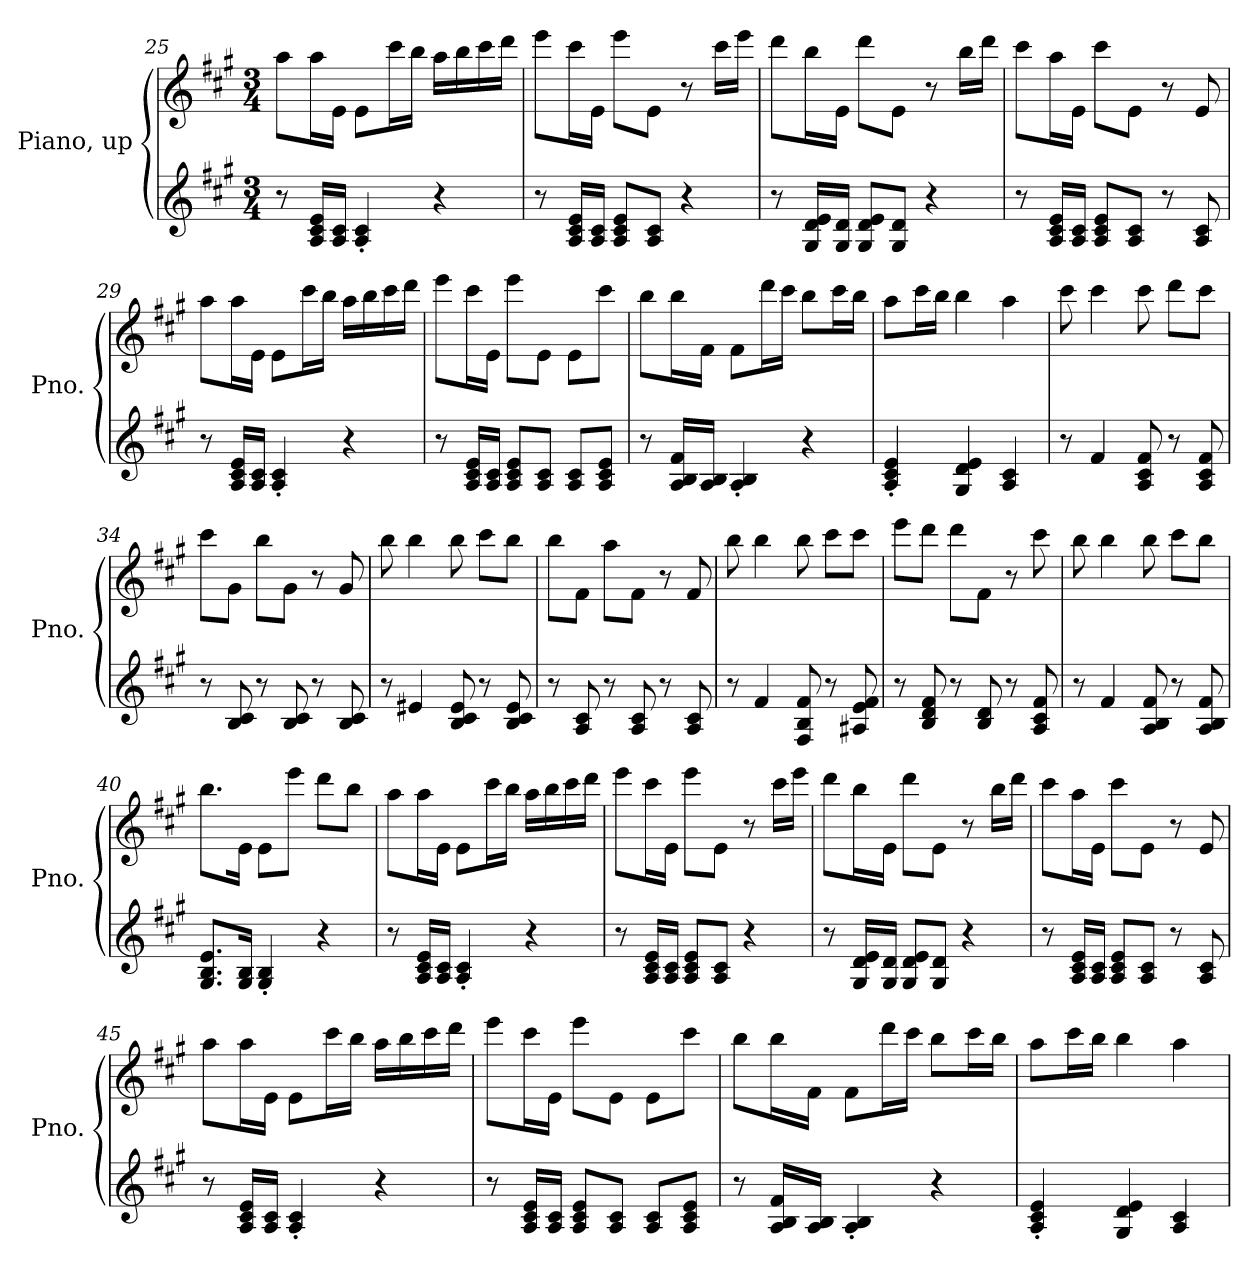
**kern	**kern
*part1	*part1
*staff2	*staff1
*I"Piano, up	*
*I'Pno.	*
*clefG2	*clefG2
*k[f#c#g#]	*k[f#c#g#]
*M3/4	*M3/4
=25	=25
8r	8aa\L
16A/ 16c#/ 16e/LL	16aa\L
16A/ 16c#/JJ	16e\JJ
4A/' 4c#/'	8e\L
.	16ccc#\L
.	16bb\JJ
4r	16aa\LL
.	16bb\
.	16ccc#\
.	16ddd\JJ
=26	=26
8r	8eee\L
16A/ 16c#/ 16e/LL	16ccc#\L
16A/ 16c#/JJ	16e\JJ
8A/ 8c#/ 8e/L	8eee\L
8A/ 8c#/J	8e\J
4r	8r
.	16ccc#\LL
.	16eee\JJ
!!LO:LB:g=z
=27	=27
8r	8ddd\L
16G#/ 16d/ 16e/LL	16bb\L
16G#/ 16d/JJ	16e\JJ
8G#/ 8d/ 8e/L	8ddd\L
8G#/ 8d/J	8e\J
4r	8r
.	16bb\LL
.	16ddd\JJ
=28	=28
8r	8ccc#\L
16A/ 16c#/ 16e/LL	16aa\L
16A/ 16c#/JJ	16e\JJ
8A/ 8c#/ 8e/L	8ccc#\L
8A/ 8c#/J	8e\J
8r	8r
8A/ 8c#/	8e/
=29	=29
8r	8aa\L
16A/ 16c#/ 16e/LL	16aa\L
16A/ 16c#/JJ	16e\JJ
4A/' 4c#/'	8e\L
.	16ccc#\L
.	16bb\JJ
4r	16aa\LL
.	16bb\
.	16ccc#\
.	16ddd\JJ
!!LO:LB:g=z
=30	=30
8r	8eee\L
16A/ 16c#/ 16e/LL	16ccc#\L
16A/ 16c#/JJ	16e\JJ
8A/ 8c#/ 8e/L	8eee\L
8A/ 8c#/J	8e\J
8A/ 8c#/L	8e\L
8A/ 8c#/ 8e/J	8ccc#\J
=31	=31
8r	8bb\L
16A/ 16B/ 16f#/LL	16bb\L
16A/ 16B/JJ	16f#\JJ
4A/' 4B/'	8f#\L
.	16ddd\L
.	16ccc#\JJ
4r	8bb\L
.	16ccc#\L
.	16bb\JJ
=32	=32
4A/' 4c#/' 4e/'	8aa\L
.	16ccc#\L
.	16bb\JJ
4G#/ 4d/ 4e/	4bb\
4A/ 4c#/	4aa\
=33	=33
8r	8ccc#\
4f#/	4ccc#\
8A/ 8c#/ 8f#/	8ccc#\
8r	8ddd\L
8A/ 8c#/ 8f#/	8ccc#\J
!!LO:LB:g=z
=34	=34
8r	8ccc#\L
8B/ 8c#/	8g#\J
8r	8bb\L
8B/ 8c#/	8g#\J
8r	8r
8B/ 8c#/	8g#/
=35	=35
8r	8bb\
4e#X/	4bb\
8B/ 8c#/ 8e#/	8bb\
8r	8ccc#\L
8B/ 8c#/ 8e#/	8bb\J
=36	=36
8r	8bb\L
8A/ 8c#/	8f#\J
8r	8aa\L
8A/ 8c#/	8f#\J
8r	8r
8A/ 8c#/	8f#/
=37	=37
8r	8bb\
4f#/	4bb\
8F#/ 8B/ 8f#/	8bb\
8r	8ccc#\L
8A#X/ 8e/ 8f#/	8ccc#\J
=38	=38
8r	8eee\L
8B/ 8d/ 8f#/	8ddd\J
8r	8ddd\L
8B/ 8d/	8f#\J
8r	8r
8A/ 8c#/ 8f#/	8ccc#\
!!LO:LB:g=z
=39	=39
8r	8bb\
4f#/	4bb\
8A/ 8B/ 8f#/	8bb\
8r	8ccc#\L
8A/ 8B/ 8f#/	8bb\J
=40	=40
8.G#/ 8.B/ 8.e/L	8.bb\L
16G#/ 16B/Jk	16e\Jk
4G#/' 4B/'	8e\L
.	8eee\J
4r	8ddd\L
.	8bb\J
=41	=41
8r	8aa\L
16A/ 16c#/ 16e/LL	16aa\L
16A/ 16c#/JJ	16e\JJ
4A/' 4c#/'	8e\L
.	16ccc#\L
.	16bb\JJ
4r	16aa\LL
.	16bb\
.	16ccc#\
.	16ddd\JJ
=42	=42
8r	8eee\L
16A/ 16c#/ 16e/LL	16ccc#\L
16A/ 16c#/JJ	16e\JJ
8A/ 8c#/ 8e/L	8eee\L
8A/ 8c#/J	8e\J
4r	8r
.	16ccc#\LL
.	16eee\JJ
!!LO:PB:g=z
=43	=43
8r	8ddd\L
16G#/ 16d/ 16e/LL	16bb\L
16G#/ 16d/JJ	16e\JJ
8G#/ 8d/ 8e/L	8ddd\L
8G#/ 8d/J	8e\J
4r	8r
.	16bb\LL
.	16ddd\JJ
=44	=44
8r	8ccc#\L
16A/ 16c#/ 16e/LL	16aa\L
16A/ 16c#/JJ	16e\JJ
8A/ 8c#/ 8e/L	8ccc#\L
8A/ 8c#/J	8e\J
8r	8r
8A/ 8c#/	8e/
=45	=45
8r	8aa\L
16A/ 16c#/ 16e/LL	16aa\L
16A/ 16c#/JJ	16e\JJ
4A/' 4c#/'	8e\L
.	16ccc#\L
.	16bb\JJ
4r	16aa\LL
.	16bb\
.	16ccc#\
.	16ddd\JJ
!!LO:LB:g=z
=46	=46
8r	8eee\L
16A/ 16c#/ 16e/LL	16ccc#\L
16A/ 16c#/JJ	16e\JJ
8A/ 8c#/ 8e/L	8eee\L
8A/ 8c#/J	8e\J
8A/ 8c#/L	8e\L
8A/ 8c#/ 8e/J	8ccc#\J
=47	=47
8r	8bb\L
16A/ 16B/ 16f#/LL	16bb\L
16A/ 16B/JJ	16f#\JJ
4A/' 4B/'	8f#\L
.	16ddd\L
.	16ccc#\JJ
4r	8bb\L
.	16ccc#\L
.	16bb\JJ
=48	=48
4A/' 4c#/' 4e/'	8aa\L
.	16ccc#\L
.	16bb\JJ
4G#/ 4d/ 4e/	4bb\
4A/ 4c#/	4aa\
=	=
*-	*-
